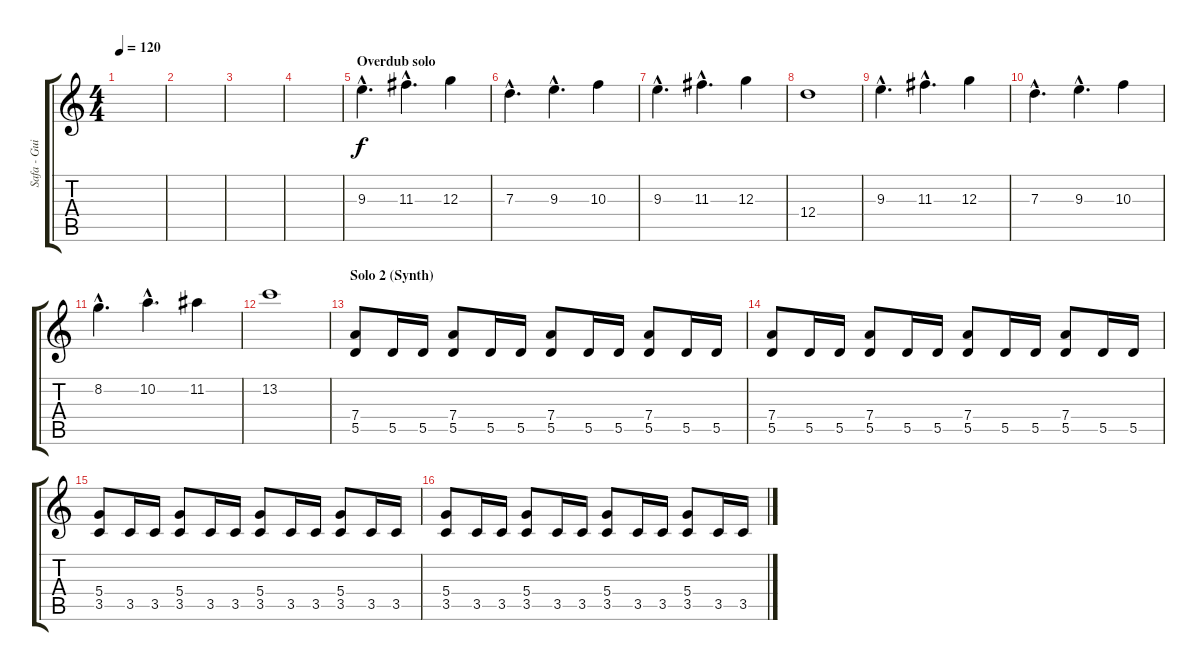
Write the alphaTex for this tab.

\track ("Safa - Guitar 1" "Safa - Gui") {instrument distortionguitar}
\staff {score tabs}
\tuning (E4 B3 G3 D3 A2 E2) {hide}
\ts (4 4)
\tempo 120
\clef g2
\ks c
|
|
|
|
\section ("" "Overdub solo")
9.3{hac}.4{d volume 14} 11.3{hac}.4{d} 12.3.4 |
7.3{hac}.4{d} 9.3{hac}.4{d} 10.3.4 |
9.3{hac}.4{d} 11.3{hac}.4{d} 12.3.4 |
12.4.1 |
9.3{hac}.4{d} 11.3{hac}.4{d} 12.3.4 |
7.3{hac}.4{d} 9.3{hac}.4{d} 10.3.4 |
8.2{hac}.4{d} 10.2{hac}.4{d} 11.2.4 |
13.2.1 |
\section ("" "Solo 2 (Synth)")
(7.4 5.5).8{volume 14} 5.5.16 5.5.16 (7.4 5.5).8 5.5.16 5.5.16 (7.4 5.5).8 5.5.16 5.5.16 (7.4 5.5).8 5.5.16 5.5.16 |
(7.4 5.5).8 5.5.16 5.5.16 (7.4 5.5).8 5.5.16 5.5.16 (7.4 5.5).8 5.5.16 5.5.16 (7.4 5.5).8 5.5.16 5.5.16 |
(5.4 3.5).8 3.5.16 3.5.16 (5.4 3.5).8 3.5.16 3.5.16 (5.4 3.5).8 3.5.16 3.5.16 (5.4 3.5).8 3.5.16 3.5.16 |
(5.4 3.5).8 3.5.16 3.5.16 (5.4 3.5).8 3.5.16 3.5.16 (5.4 3.5).8 3.5.16 3.5.16 (5.4 3.5).8 3.5.16 3.5.16
